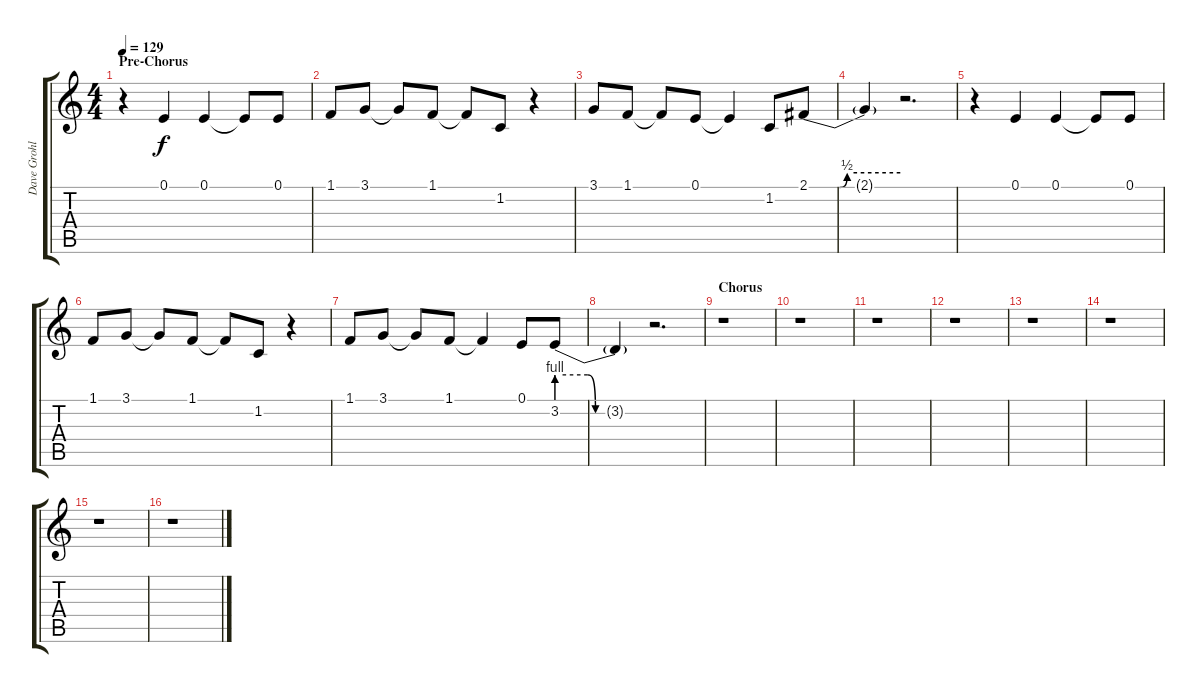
\track ("Dave Grohl (Backing Vocals)" "Dave Grohl") {instrument flute}
\staff {score tabs}
\tuning (E4 B3 G3 D3 A2 E2) {hide}
\ts (4 4)
\section ("" "Pre-Chorus")
\tempo 129
\clef g2
\ks c
r.4{dy f} 0.1.4 0.1.4 0.1{t}.8 0.1.8 |
1.1.8 3.1.8 3.1{t}.8 1.1.8 1.1{t}.8 1.2.8 r.4 |
3.1.8 1.1.8 1.1{t}.8 0.1.8 0.1{t}.4 1.2.8 2.1{be (custom 0 0 20 0 25 2 60 2)}.8 |
2.1{t}.4 r.2{d} |
r.4 0.1.4 0.1.4 0.1{t}.8 0.1.8 |
1.1.8 3.1.8 3.1{t}.8 1.1.8 1.1{t}.8 1.2.8 r.4 |
1.1.8 3.1.8 3.1{t}.8 1.1.8 1.1{t}.4 0.1.8 3.2{be (custom 0 4 20 4 25 0 60 0)}.8 |
3.2{t}.4 r.2{d} |
\section ("" "Chorus")
r.1 |
r.1 |
r.1 |
r.1 |
r.1 |
r.1 |
r.1 |
r.1
